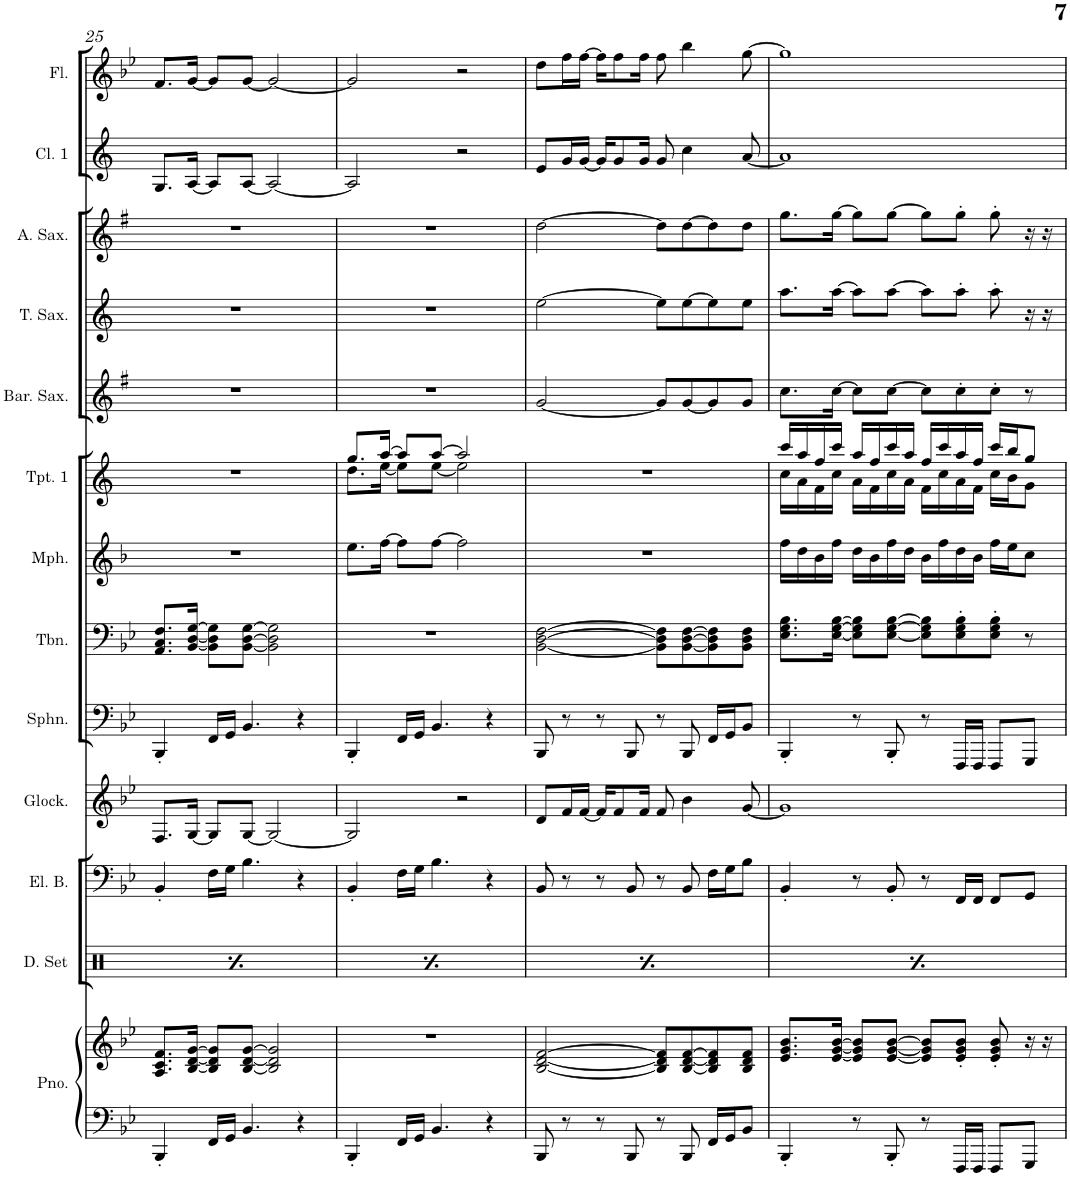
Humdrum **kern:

**kern	**kern	**kern	**kern	**kern	**kern	**kern	**kern	**kern	**kern	**kern	**kern	**kern	**kern
*part13	*part13	*part12	*part11	*part10	*part9	*part8	*part7	*part6	*part5	*part4	*part3	*part2	*part1
*staff14	*staff13	*staff12	*staff11	*staff10	*staff9	*staff8	*staff7	*staff6	*staff5	*staff4	*staff3	*staff2	*staff1
*I"Piano	*	*I"Drumset	*I"Electric Bass	*I"Glockenspiel	*I"Sousaphone	*I"Trombone	*I"Mellophone	*I"Trumpet 1	*I"Baritone Sax	*I"Tenor Sax	*I"Alto Sax	*I"Clarinet 1	*I"Flute
*I'Pno.	*	*I'D. Set	*I'El. B.	*I'Glock.	*I'Sphn.	*I'Tbn.	*I'Mph.	*I'Tpt. 1	*I'Bar. Sax.	*I'T. Sax.	*I'A. Sax.	*I'Cl. 1	*I'Fl.
!!LO:PB:g=z
*clefF4	*clefG2	*clefX	*clefF4	*clefG2	*clefF4	*clefF4	*clefG2	*clefG2	*clefG2	*clefG2	*clefG2	*clefG2	*clefG2
*	*	*	*Trd7c12	*Trd-14c-24	*	*	*Trd4c7	*Trd1c2	*Trd12c21	*Trd8c14	*Trd5c9	*Trd1c2	*
*k[b-e-]	*k[b-e-]	*k[]	*k[b-e-]	*k[b-e-]	*k[b-e-]	*k[b-e-]	*k[b-]	*k[]	*k[f#]	*k[]	*k[f#]	*k[]	*k[b-e-]
*M4/4	*M4/4	*M4/4	*M4/4	*M4/4	*M4/4	*M4/4	*M4/4	*M4/4	*M4/4	*M4/4	*M4/4	*M4/4	*M4/4
=25	=25	=25	=25	=25	=25	=25	=25	=25	=25	=25	=25	=25	=25
*	*	*^	*	*	*	*	*	*	*	*	*	*	*
4BBB-'/	8.A/ 8.c/ 8.f/L	8r	4Rf\	4BB-'/	8.F/L	4BBB-'/	8.AA/ 8.C/ 8.F/L	1r	1r	1r	1r	1r	8.G/L	8.f/L
.	.	8Ree/L	.	.	.	.	.	.	.	.	.	.	.	.
.	[16B-/ [16d/ [16g/Jk	.	.	.	[16G/Jk	.	[16BB-/ [16D/ [16G/Jk	.	.	.	.	.	[16A/Jk	[16g/Jk
16FF/LL	8B-/] 8d/] 8g/]L	8Rcc/	4Rf\	16F\LL	8G/L]	16FF/LL	8BB-\] 8D\] 8G\]L	.	.	.	.	.	8A/L]	8g/L]
16GG/JJ	.	.	.	16G\JJ	.	16GG/JJ	.	.	.	.	.	.	.	.
4.BB-/	[8B-/ [8d/ [8g/J	8Ree/J	.	4.B-\	[8G/J	4.BB-/	[8BB-\ [8D\ [8G\J	.	.	.	.	.	[8A/J	[8g/J
.	2B-/] 2d/] 2g/]	8r	4Rf\	.	2G/_	.	2BB-\] 2D\] 2G\]	.	.	.	.	.	2A/_	2g/_
.	.	8Ree/L	.	.	.	.	.	.	.	.	.	.	.	.
4r	.	8Rcc/	4Rf\	4r	.	4r	.	.	.	.	.	.	.	.
.	.	8Ree/J	.	.	.	.	.	.	.	.	.	.	.	.
=26	=26	=26	=26	=26	=26	=26	=26	=26	=26	=26	=26	=26	=26	=26
*	*	*	*	*	*	*	*	*	*^	*	*	*	*	*
4BBB-'/	1r	8r	4Rf\	4BB-'/	2G/]	4BBB-'/	1r	8.ee\L	8.gg/L	8.dd\L	1r	1r	1r	2A/]	2g/]
.	.	8Ree/L	.	.	.	.	.	.	.	.	.	.	.	.	.
.	.	.	.	.	.	.	.	[16ff\Jk	[16aa/Jk	[16ee\Jk	.	.	.	.	.
16FF/LL	.	8Rcc/	4Rf\	16F\LL	.	16FF/LL	.	8ff\L]	8aa/L]	8ee\L]	.	.	.	.	.
16GG/JJ	.	.	.	16G\JJ	.	16GG/JJ	.	.	.	.	.	.	.	.	.
4.BB-/	.	8Ree/J	.	4.B-\	.	4.BB-/	.	[8ff\J	[8aa/J	[8ee\J	.	.	.	.	.
.	.	8r	4Rf\	.	2r	.	.	2ff\]	2aa/]	2ee\]	.	.	.	2r	2r
.	.	8Ree/L	.	.	.	.	.	.	.	.	.	.	.	.	.
4r	.	8Rcc/	4Rf\	4r	.	4r	.	.	.	.	.	.	.	.	.
.	.	8Ree/J	.	.	.	.	.	.	.	.	.	.	.	.	.
*	*	*	*	*	*	*	*	*	*v	*v	*	*	*	*	*
=27	=27	=27	=27	=27	=27	=27	=27	=27	=27	=27	=27	=27	=27	=27
8BBB-/	[2B-/ [2d/ [2f/	8r	4Rf\	8BB-/	8d/L	8BBB-/	[2BB-\ [2D\ [2F\	1r	1r	[2g/	[2ee\	[2dd\	8e/L	8dd\L
8r	.	8Ree/L	.	8r	16f/L	8r	.	.	.	.	.	.	16g/L	16ff\L
.	.	.	.	.	[16f/JJ	.	.	.	.	.	.	.	[16g/JJ	[16ff\JJ
8r	.	8Rcc/	4Rf\	8r	16f/KL]	8r	.	.	.	.	.	.	16g/KL]	16ff\KL]
.	.	.	.	.	8f/	.	.	.	.	.	.	.	8g/	8ff\
8BBB-/	.	8Ree/J	.	8BB-/	.	8BBB-/	.	.	.	.	.	.	.	.
.	.	.	.	.	16f/Jk	.	.	.	.	.	.	.	16g/Jk	16ff\Jk
8r	8B-/] 8d/] 8f/]L	8r	4Rf\	8r	8f/	8r	8BB-\] 8D\] 8F\]L	.	.	8g/L]	8ee\L]	8dd\L]	8g/	8ff\
8BBB-/	[8B-/ [8d/ [8f/	8Ree/L	.	8BB-/	4b-\	8BBB-/	[8BB-\ [8D\ [8F\	.	.	[8g/	[8ee\	[8dd\	4cc\	4bb-\
16FF/LL	8B-/] 8d/] 8f/]	8Rcc/	4Rf\	16F\LL	.	16FF/LL	8BB-\] 8D\] 8F\]	.	.	8g/]	8ee\]	8dd\]	.	.
16GG/J	.	.	.	16G\J	.	16GG/J	.	.	.	.	.	.	.	.
8BB-/J	8B-/ 8d/ 8f/J	8Ree/J	.	8B-\J	[8g/	8BB-/J	8BB-\ 8D\ 8F\J	.	.	8g/J	8ee\J	8dd\J	[8a/	[8gg\
=28	=28	=28	=28	=28	=28	=28	=28	=28	=28	=28	=28	=28	=28	=28
*	*	*	*	*	*	*	*	*	*^	*	*	*	*	*
4BBB-'/	8.e-/ 8.g/ 8.b-/L	8r	4Rf\	4BB-'/	1g]	4BBB-'/	8.E-\ 8.G\ 8.B-\L	16ff\LL	16ccc/LL	16cc\LL	8.cc\L	8.aa\L	8.gg\L	1a]	1gg]
.	.	.	.	.	.	.	.	16dd\	16aa/	16a\	.	.	.	.	.
.	.	8Ree/L	.	.	.	.	.	16b-\	16ff/	16f\	.	.	.	.	.
.	[16e-/ [16g/ [16b-/Jk	.	.	.	.	.	[16E-\ [16G\ [16B-\Jk	16ff\JJ	16ccc/JJ	16cc\JJ	[16cc\Jk	[16aa\Jk	[16gg\Jk	.	.
8r	8e-/] 8g/] 8b-/]L	8Rcc/	4Rf\	8r	.	8r	8E-\] 8G\] 8B-\]L	16dd\LL	16aa/LL	16a\LL	8cc\L]	8aa\L]	8gg\L]	.	.
.	.	.	.	.	.	.	.	16b-\	16ff/	16f\	.	.	.	.	.
8BBB-'/	[8e-/ [8g/ [8b-/J	8Ree/J	.	8BB-'/	.	8BBB-'/	[8E-\ [8G\ [8B-\J	16ff\	16ccc/	16cc\	[8cc\J	[8aa\J	[8gg\J	.	.
.	.	.	.	.	.	.	.	16dd\JJ	16aa/JJ	16a\JJ	.	.	.	.	.
8r	8e-/] 8g/] 8b-/]L	8r	4Rf\	8r	.	8r	8E-\] 8G\] 8B-\]L	16b-\LL	16ff/LL	16f\LL	8cc\L]	8aa\L]	8gg\L]	.	.
.	.	.	.	.	.	.	.	16ff\	16ccc/	16cc\	.	.	.	.	.
16FFF/LL	8e-/' 8g/' 8b-/'J	8Ree/L	.	16FF/LL	.	16FFF/LL	8E-\' 8G\' 8B-\'	16dd\	16aa/	16a\	8cc'\	8aa'\J	8gg'\J	.	.
16FFF/JJ	.	.	.	16FF/JJ	.	16FFF/JJ	.	16b-\JJ	16ff/JJ	16f\JJ	.	.	.	.	.
8FFF/L	8e-/' 8g/' 8b-/'	8Rcc/	4Rf\	8FF/L	.	8FFF/L	8E-\' 8G\' 8B-\'J	16ff\LL	16ccc/LL	16cc\LL	8cc'\J	8aa'\	8gg'\	.	.
.	.	.	.	.	.	.	.	16ee\J	16bb/J	16b\J	.	.	.	.	.
8GGG/J	16r	8Ree/J	.	8GG/J	.	8GGG/J	8r	8cc\J	8gg/J	8g\J	8r	16r	16r	.	.
.	16r	.	.	.	.	.	.	.	.	.	.	16r	16r	.	.
*	*	*v	*v	*	*	*	*	*	*v	*v	*	*	*	*	*
=	=	=	=	=	=	=	=	=	=	=	=	=	=
*-	*-	*-	*-	*-	*-	*-	*-	*-	*-	*-	*-	*-	*-
